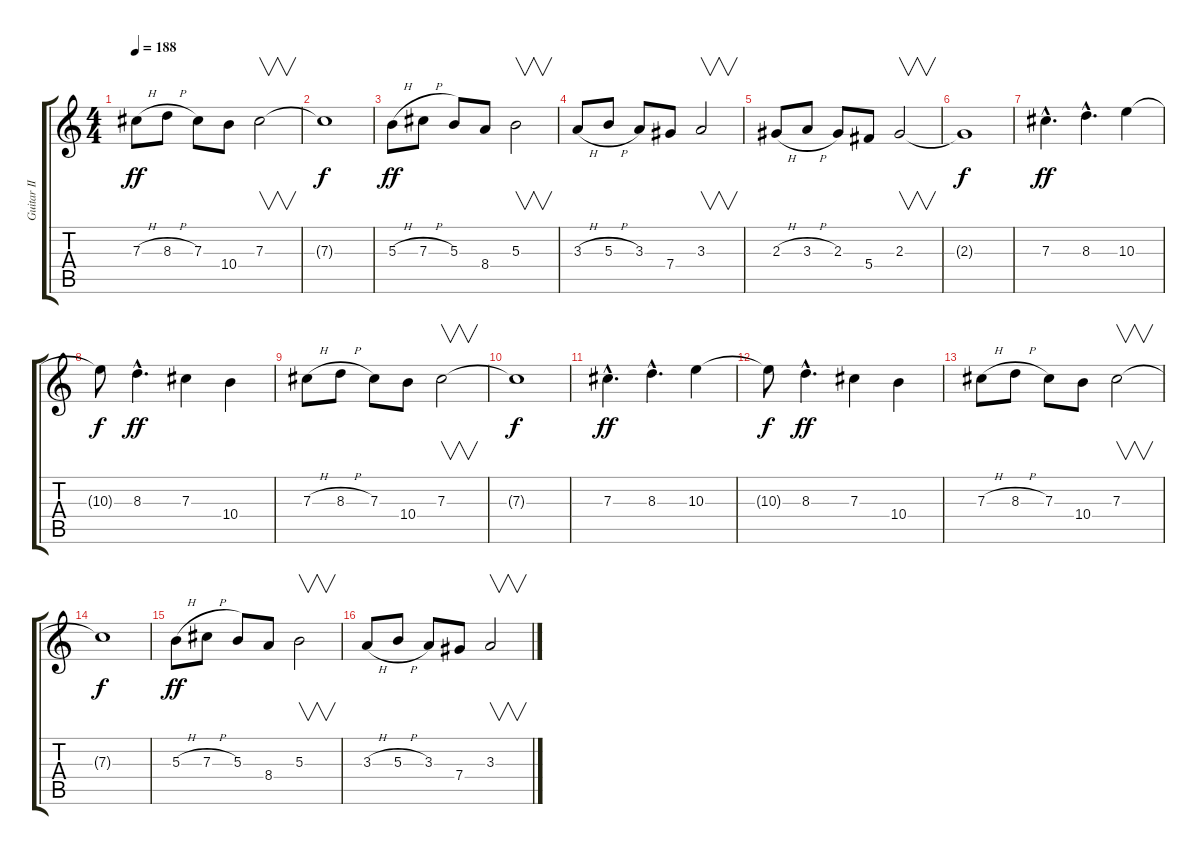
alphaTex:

\track ("Guitar II" "Guitar II") {instrument overdrivenguitar}
\staff {score tabs}
\tuning (Eb4 Bb3 Gb3 Db3 Ab2 Eb2) {hide}
\ts (4 4)
\tempo 188
\clef g2
\ks c
7.3{h}.8{dy ff} 8.3{h}.8 7.3.8 10.4.8 7.3.2{v} |
7.3{t}.1{dy f} |
5.3{h}.8{dy ff} 7.3{h}.8 5.3.8 8.4.8 5.3.2{v} |
3.3{h}.8 5.3{h}.8 3.3.8 7.4.8 3.3.2{v} |
2.3{h}.8 3.3{h}.8 2.3.8 5.4.8 2.3.2{v} |
2.3{t}.1{dy f} |
7.3{hac}.4{d dy ff} 8.3{hac}.4{d} 10.3.4 |
10.3{t}.8{dy f} 8.3{hac}.4{d dy ff} 7.3.4 10.4.4 |
7.3{h}.8 8.3{h}.8 7.3.8 10.4.8 7.3.2{v} |
7.3{t}.1{dy f} |
7.3{hac}.4{d dy ff} 8.3{hac}.4{d} 10.3.4 |
10.3{t}.8{dy f} 8.3{hac}.4{d dy ff} 7.3.4 10.4.4 |
7.3{h}.8 8.3{h}.8 7.3.8 10.4.8 7.3.2{v} |
7.3{t}.1{dy f} |
5.3{h}.8{dy ff} 7.3{h}.8 5.3.8 8.4.8 5.3.2{v} |
3.3{h}.8 5.3{h}.8 3.3.8 7.4.8 3.3.2{v}
